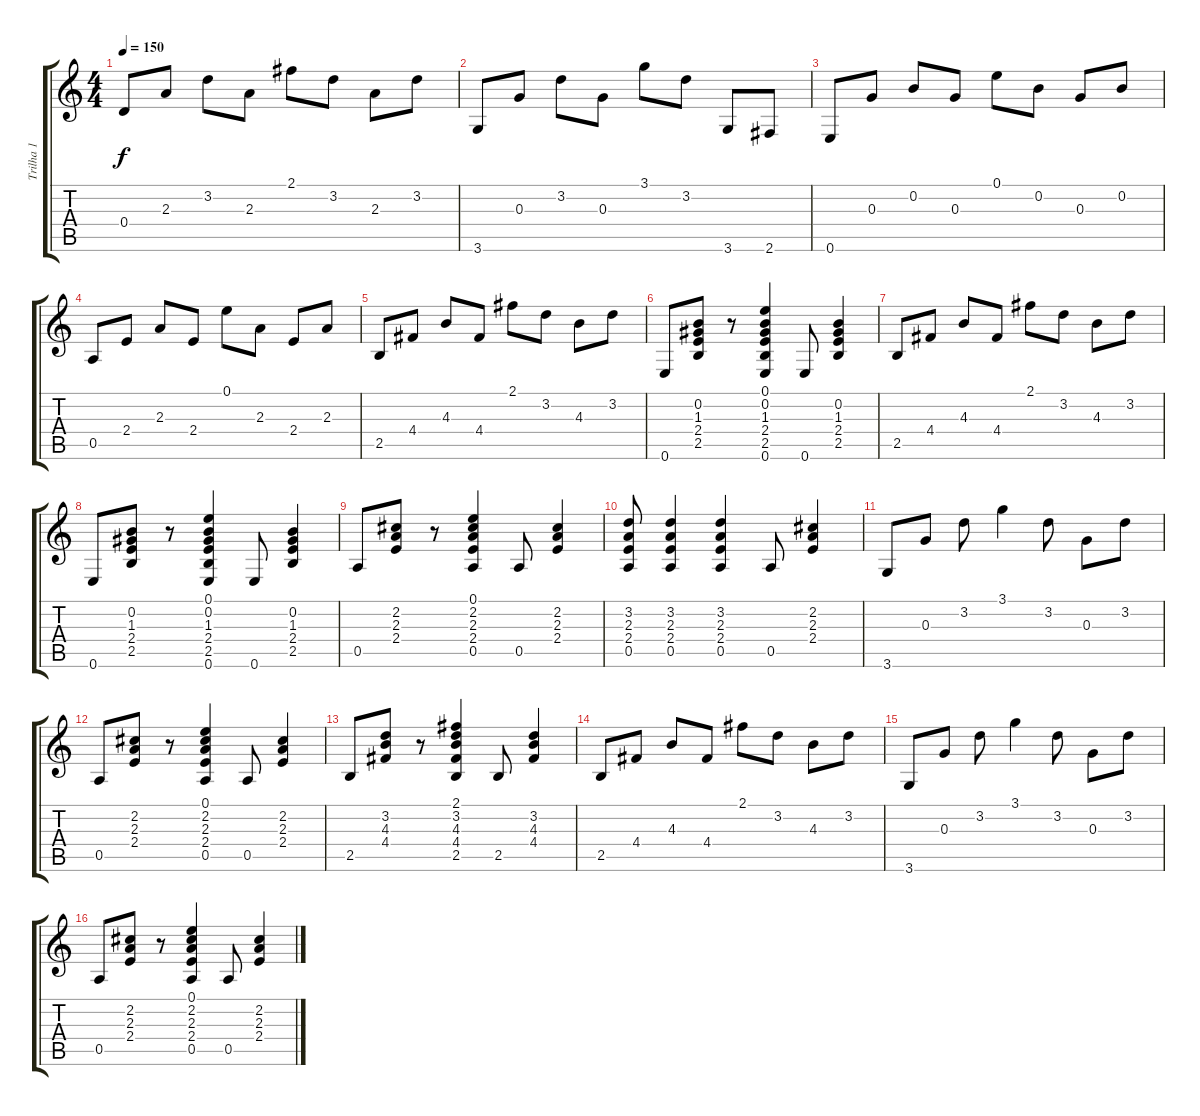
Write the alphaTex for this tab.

\track ("Trilha 1" "Trilha 1") {instrument acousticguitarsteel}
\staff {score tabs}
\tuning (E4 B3 G3 D3 A2 E2) {hide}
\ts (4 4)
\tempo 150
\clef g2
\ks c
0.4.8{dy f} 2.3.8 3.2.8 2.3.8 2.1.8 3.2.8 2.3.8 3.2.8 |
3.6.8 0.3.8 3.2.8 0.3.8 3.1.8 3.2.8 3.6.8 2.6.8 |
0.6.8 0.3.8 0.2.8 0.3.8 0.1.8 0.2.8 0.3.8 0.2.8 |
0.5.8 2.4.8 2.3.8 2.4.8 0.1.8 2.3.8 2.4.8 2.3.8 |
2.5.8 4.4.8 4.3.8 4.4.8 2.1.8 3.2.8 4.3.8 3.2.8 |
0.6.8 (0.2 1.3 2.4 2.5).8 r.8 (0.1 0.2 1.3 2.4 2.5 0.6).4 0.6.8 (0.2 1.3 2.4 2.5).4 |
2.5.8 4.4.8 4.3.8 4.4.8 2.1.8 3.2.8 4.3.8 3.2.8 |
0.6.8 (0.2 1.3 2.4 2.5).8 r.8 (0.1 0.2 1.3 2.4 2.5 0.6).4 0.6.8 (0.2 1.3 2.4 2.5).4 |
0.5.8 (2.2 2.3 2.4).8 r.8 (0.1 2.2 2.3 2.4 0.5).4 0.5.8 (2.2 2.3 2.4).4 |
(3.2 2.3 2.4 0.5).8 (3.2 2.3 2.4 0.5).4 (3.2 2.3 2.4 0.5).4 0.5.8 (2.2 2.3 2.4).4 |
3.6.8 0.3.8 3.2.8 3.1.4 3.2.8 0.3.8 3.2.8 |
0.5.8 (2.2 2.3 2.4).8 r.8 (0.1 2.2 2.3 2.4 0.5).4 0.5.8 (2.2 2.3 2.4).4 |
2.5.8 (3.2 4.3 4.4).8 r.8 (2.1 3.2 4.3 4.4 2.5).4 2.5.8 (3.2 4.3 4.4).4 |
2.5.8 4.4.8 4.3.8 4.4.8 2.1.8 3.2.8 4.3.8 3.2.8 |
3.6.8 0.3.8 3.2.8 3.1.4 3.2.8 0.3.8 3.2.8 |
0.5.8 (2.2 2.3 2.4).8 r.8 (0.1 2.2 2.3 2.4 0.5).4 0.5.8 (2.2 2.3 2.4).4
